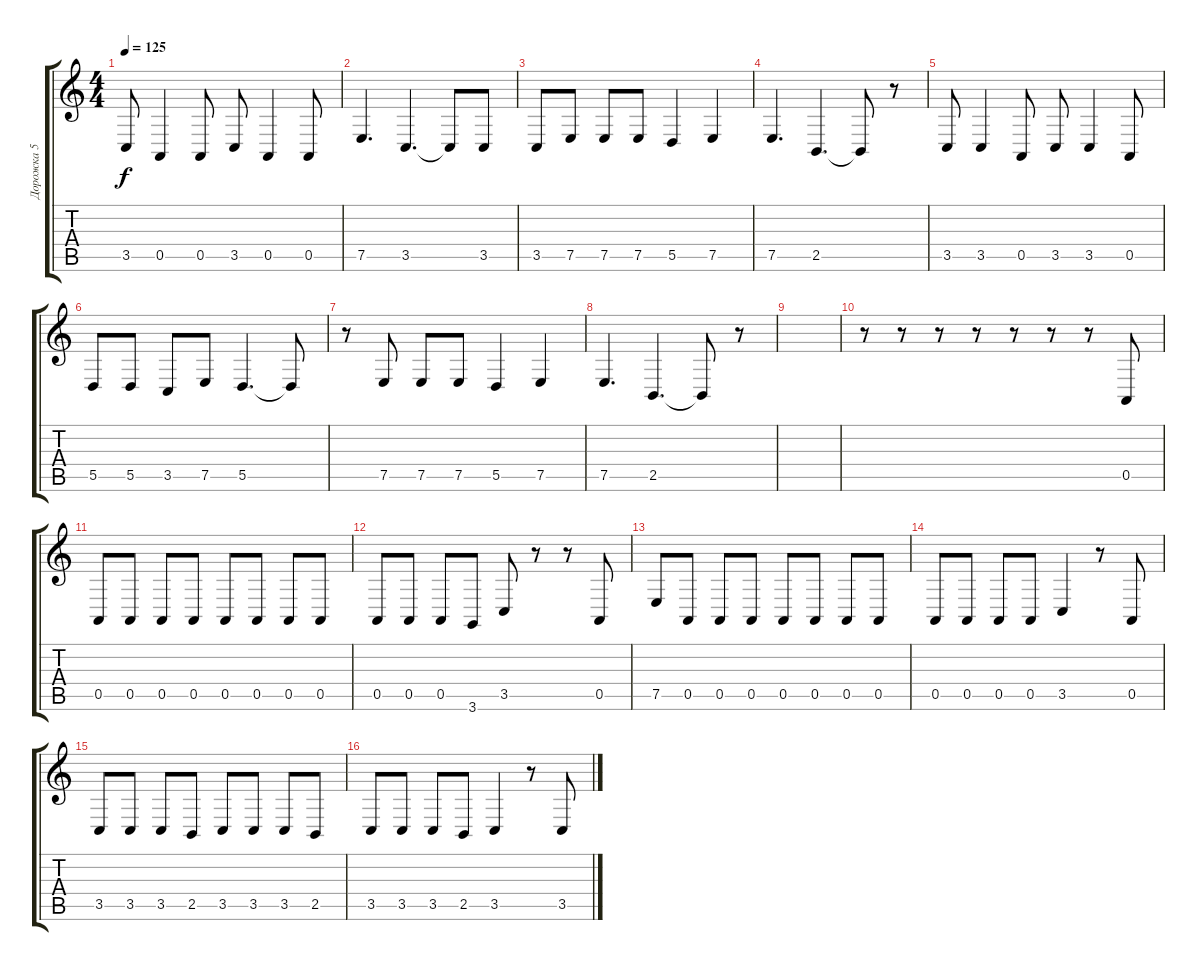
\track ("Дорожка 5" "Дорожка 5") {instrument englishhorn}
\staff {score tabs}
\tuning (E4 B3 G3 D3 A2 E2) {hide}
\ts (4 4)
\tempo 125
\clef g2
\ks c
3.5.8{dy f} 0.5.4 0.5.8 3.5.8 0.5.4 0.5.8 |
7.5.4{d} 3.5.4{d} 3.5{t}.8 3.5.8 |
3.5.8 7.5.8 7.5.8 7.5.8 5.5.4 7.5.4 |
7.5.4{d} 2.5.4{d} 2.5{t}.8 r.8 |
3.5.8 3.5.4 0.5.8 3.5.8 3.5.4 0.5.8 |
5.5.8 5.5.8 3.5.8 7.5.8 5.5.4{d} 5.5{t}.8 |
r.8 7.5.8 7.5.8 7.5.8 5.5.4 7.5.4 |
7.5.4{d} 2.5.4{d} 2.5{t}.8 r.8 |
|
r.8 r.8 r.8 r.8 r.8 r.8 r.8 0.5.8 |
0.5.8 0.5.8 0.5.8 0.5.8 0.5.8 0.5.8 0.5.8 0.5.8 |
0.5.8 0.5.8 0.5.8 3.6.8 3.5.8 r.8 r.8 0.5.8 |
7.5.8 0.5.8 0.5.8 0.5.8 0.5.8 0.5.8 0.5.8 0.5.8 |
0.5.8 0.5.8 0.5.8 0.5.8 3.5.4 r.8 0.5.8 |
3.5.8 3.5.8 3.5.8 2.5.8 3.5.8 3.5.8 3.5.8 2.5.8 |
3.5.8 3.5.8 3.5.8 2.5.8 3.5.4 r.8 3.5.8
